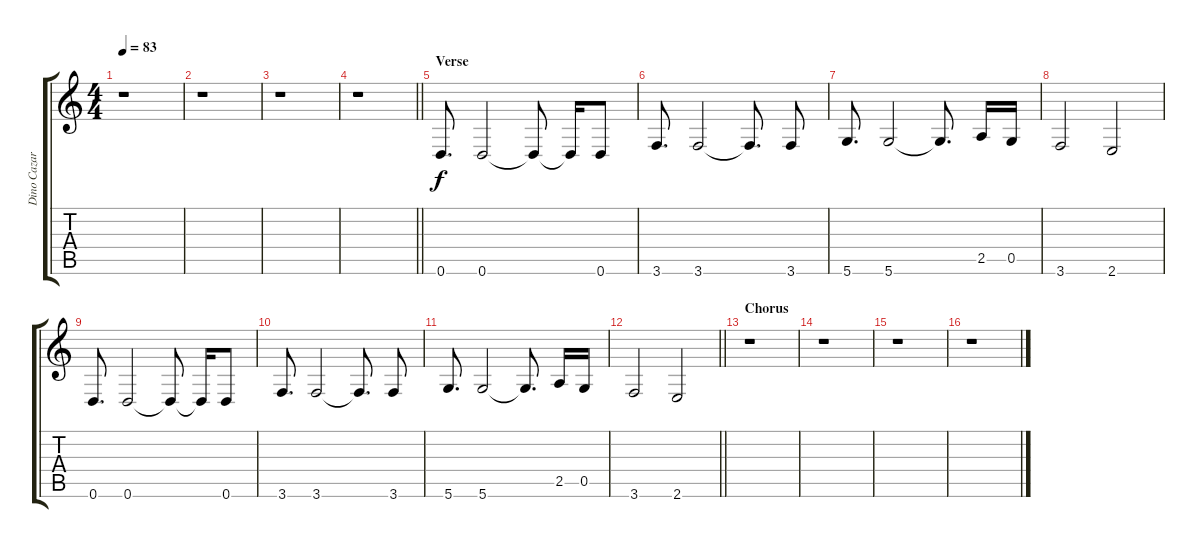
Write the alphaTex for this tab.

\track ("Dino Cazares 1" "Dino Cazar") {instrument acousticguitarsteel}
\staff {score tabs}
\tuning (D4 A3 F3 C3 G2 D2) {hide}
\ts (4 4)
\tempo 83
\clef g2
\ks c
r.1{dy f} |
r.1 |
r.1 |
\barLineRight lightlight
r.1 |
\section ("" "Verse ")
0.6.8{d} 0.6.2 0.6{t}.8 0.6{t}.16 0.6.8 |
3.6.8{d} 3.6.2 3.6{t}.8{d} 3.6.8 |
5.6.8{d} 5.6.2 5.6{t}.8{d} 2.5.16 0.5.16 |
3.6.2 2.6.2 |
0.6.8{d} 0.6.2 0.6{t}.8 0.6{t}.16 0.6.8 |
3.6.8{d} 3.6.2 3.6{t}.8{d} 3.6.8 |
5.6.8{d} 5.6.2 5.6{t}.8{d} 2.5.16 0.5.16 |
\barLineRight lightlight
3.6.2 2.6.2 |
\section ("" "Chorus")
r.1 |
r.1 |
r.1 |
r.1
